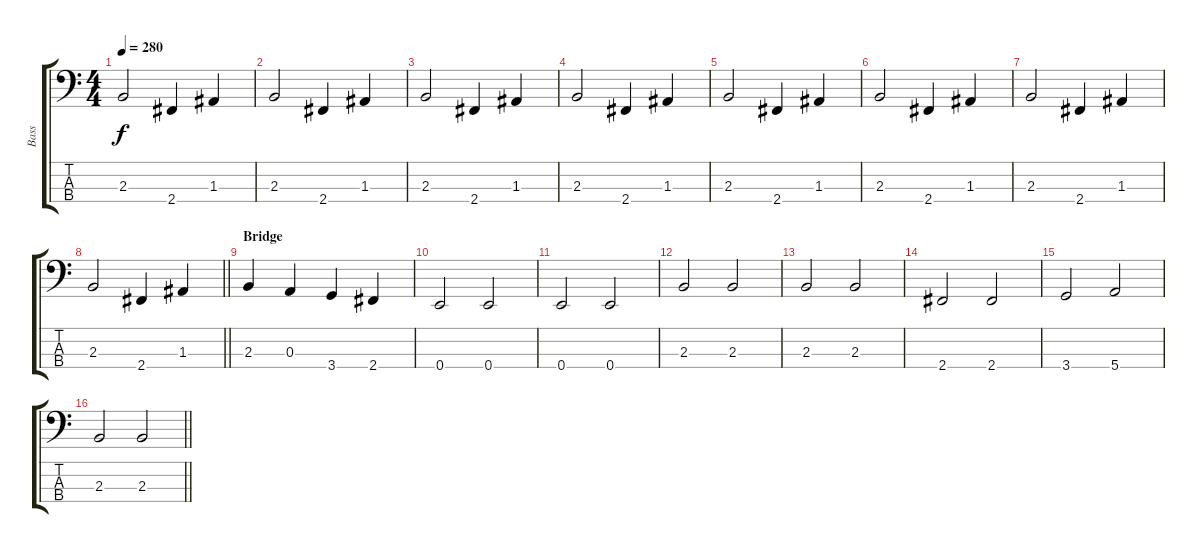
\track ("Bass" "Bass") {instrument electricbasspick}
\staff {score tabs}
\tuning (G2 D2 A1 E1) {hide}
\ts (4 4)
\tempo 280
\clef f4
\ks c
2.3.2{dy f} 2.4.4 1.3.4 |
2.3.2 2.4.4 1.3.4 |
2.3.2 2.4.4 1.3.4 |
2.3.2 2.4.4 1.3.4 |
2.3.2 2.4.4 1.3.4 |
2.3.2 2.4.4 1.3.4 |
2.3.2 2.4.4 1.3.4 |
\barLineRight lightlight
2.3.2 2.4.4 1.3.4 |
\section ("" "Bridge")
2.3.4 0.3.4 3.4.4 2.4.4 |
0.4.2 0.4.2 |
0.4.2 0.4.2 |
2.3.2 2.3.2 |
2.3.2 2.3.2 |
2.4.2 2.4.2 |
3.4.2 5.4.2 |
\barLineRight lightlight
2.3.2 2.3.2
